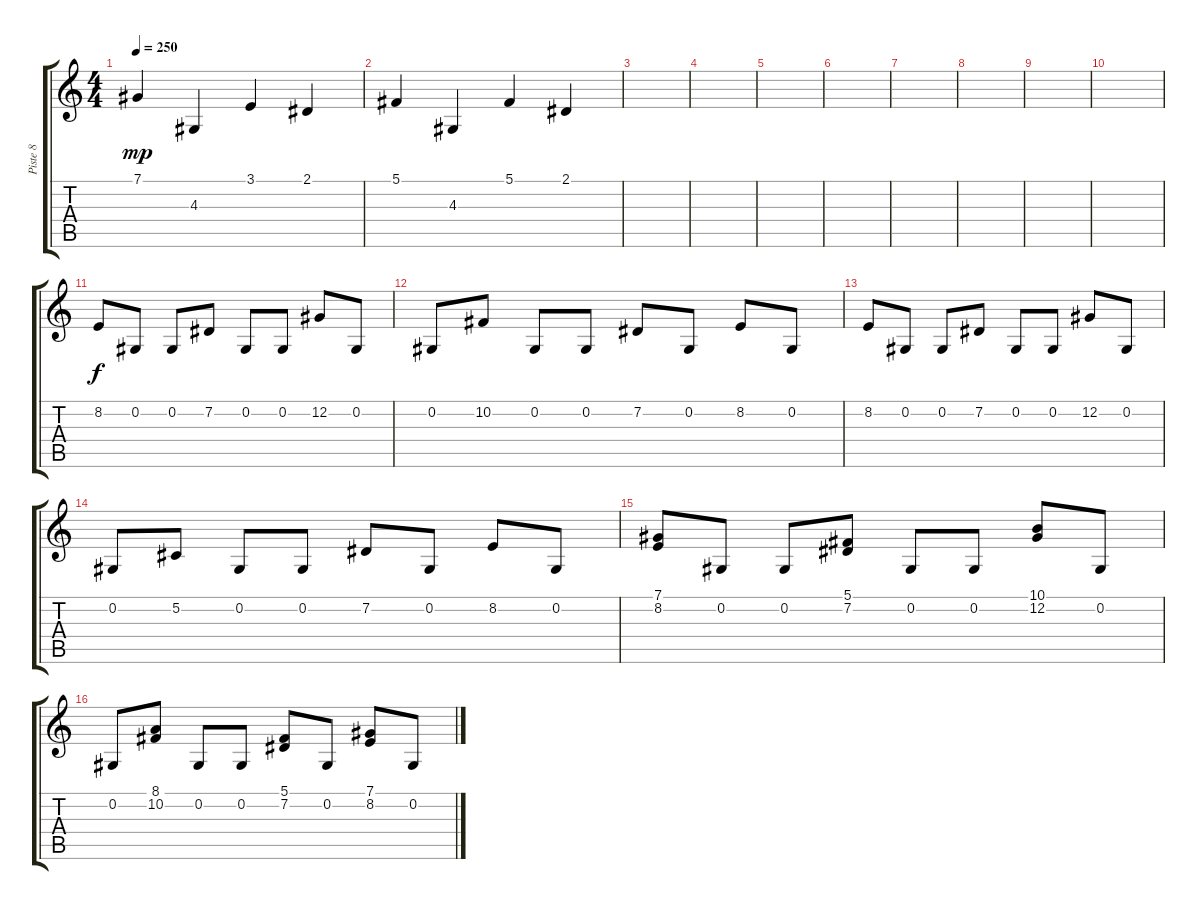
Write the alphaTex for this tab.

\track ("Piste 8" "Piste 8") {instrument lead1square}
\staff {score tabs}
\tuning (Db4 Ab3 E3 B2 Gb2 Db2) {hide}
\ts (4 4)
\tempo 250
\clef g2
\ks c
7.1.4{dy mp} 4.3.4 3.1.4 2.1.4 |
5.1.4 4.3.4 5.1.4 2.1.4 |
|
|
|
|
|
|
|
|
8.2.8{dy f instrument distortionguitar} 0.2.8 0.2.8 7.2.8 0.2.8 0.2.8 12.2.8 0.2.8 |
0.2.8 10.2.8 0.2.8 0.2.8 7.2.8 0.2.8 8.2.8 0.2.8 |
8.2.8 0.2.8 0.2.8 7.2.8 0.2.8 0.2.8 12.2.8 0.2.8 |
0.2.8 5.2.8 0.2.8 0.2.8 7.2.8 0.2.8 8.2.8 0.2.8 |
(7.1 8.2).8 0.2.8 0.2.8 (5.1 7.2).8 0.2.8 0.2.8 (10.1 12.2).8 0.2.8 |
0.2.8 (8.1 10.2).8 0.2.8 0.2.8 (5.1 7.2).8 0.2.8 (7.1 8.2).8 0.2.8
